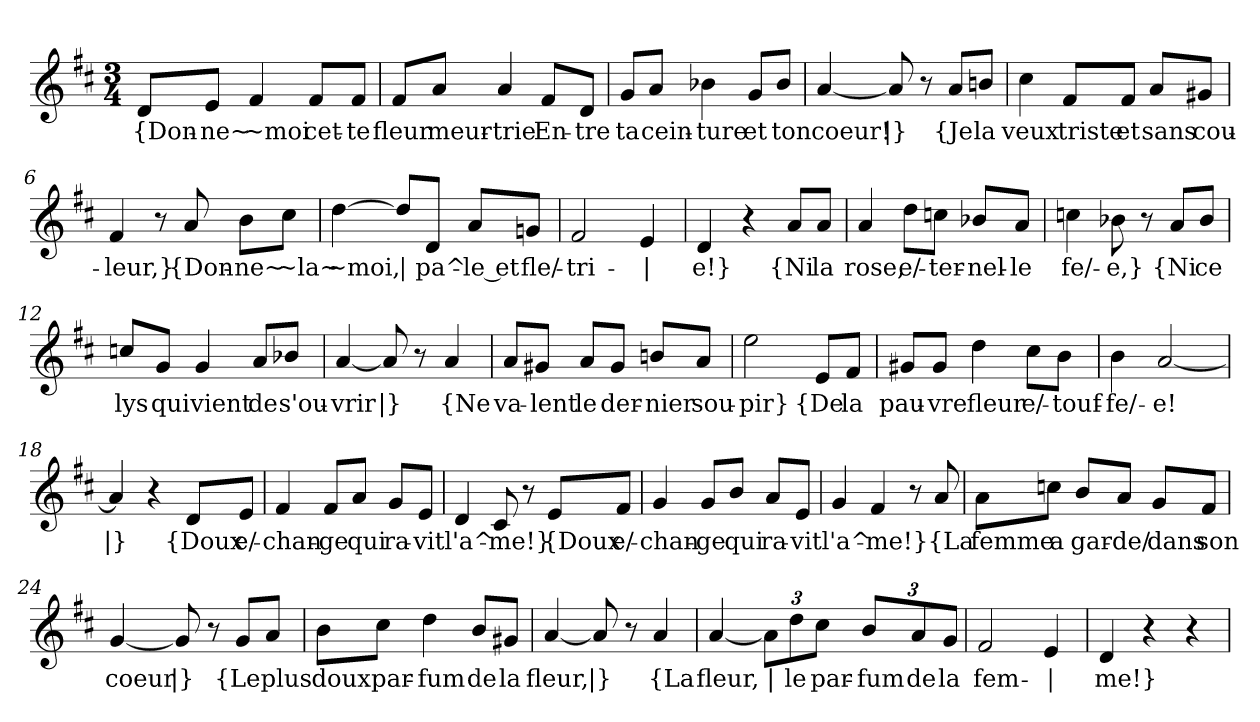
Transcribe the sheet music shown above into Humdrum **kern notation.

**kern	**text
*part1	*part1
*staff1	*staff1
*clefG2	*
*k[f#c#]	*
*M3/4	*
=1	=1
!	!LO:LY:b
8d/L	{Don-
!	!LO:LY:b
8e/J	-ne~
!	!LO:LY:b
4f#/	~moi
!	!LO:LY:b
8f#/L	cet-
!	!LO:LY:b
8f#/J	-te
=2	=2
!	!LO:LY:b
8f#/L	fleur
!	!LO:LY:b
8a/J	meur-
!	!LO:LY:b
4a/	-trie
!	!LO:LY:b
8f#/L	En-
!	!LO:LY:b
8d/J	-tre
=3	=3
!	!LO:LY:b
8g/L	ta
!	!LO:LY:b
8a/J	cein-
!	!LO:LY:b
4b-X\	-ture
!	!LO:LY:b
8g/L	et
!	!LO:LY:b
8b-/J	ton
=4	=4
!	!LO:LY:b
[4a/	coeur!
!	!LO:LY:b
8a/]	|}
8r	.
!	!LO:LY:b
8a/L	{Je
!	!LO:LY:b
8bn/J	la
!!LO:LB:g=z
=5	=5
!	!LO:LY:b
4cc#\	veux
!	!LO:LY:b
8f#/L	triste
!	!LO:LY:b
8f#/J	et
!	!LO:LY:b
8a/L	sans
!	!LO:LY:b
8g#X/J	cou-
=6	=6
!	!LO:LY:b
4f#/	-leur,}
8r	.
!	!LO:LY:b
8a/	{Don-
!	!LO:LY:b
8b\L	-ne~
!	!LO:LY:b
8cc#\J	~la~
=7	=7
!	!LO:LY:b
[4dd\	~moi,
!	!LO:LY:b
8dd/L]	|
!	!LO:LY:b
8d/J	pa^-
!	!LO:LY:b
8a/L	-le et
!	!LO:LY:b
8gn/J	fle/-
=8	=8
!	!LO:LY:b
2f#/	-tri-
!	!LO:LY:b
4e/	|
=9	=9
!	!LO:LY:b
4d/	-e!}
4r	.
!	!LO:LY:b
8a/L	{Ni
!	!LO:LY:b
8a/J	la
!!LO:LB:g=z
=10	=10
!	!LO:LY:b
4a/	rose,
!	!LO:LY:b
8dd\L	e/-
!	!LO:LY:b
8ccn\J	-ter-
!	!LO:LY:b
8b-X/L	-nel-
!	!LO:LY:b
8a/J	-le
=11	=11
!	!LO:LY:b
4ccn\	fe/-
!	!LO:LY:b
8b-X\	-e,}
8r	.
!	!LO:LY:b
8a/L	{Ni
!	!LO:LY:b
8b-/J	ce
=12	=12
!	!LO:LY:b
8ccn/L	lys
!	!LO:LY:b
8g/J	qui
!	!LO:LY:b
4g/	vient
!	!LO:LY:b
8a/L	de
!	!LO:LY:b
8b-X/J	s'ou-
=13	=13
!	!LO:LY:b
[4a/	-vrir
!	!LO:LY:b
8a/]	|}
8r	.
!	!LO:LY:b
4a/	{Ne
=14	=14
!	!LO:LY:b
8a/L	va-
!	!LO:LY:b
8g#X/J	-lent
!	!LO:LY:b
8a/L	le
!	!LO:LY:b
8g#/J	der-
!	!LO:LY:b
8bn/L	-nier
!	!LO:LY:b
8a/J	sou-
!!LO:LB:g=z
=15	=15
!	!LO:LY:b
2ee\	-pir}
!	!LO:LY:b
8e/L	{De
!	!LO:LY:b
8f#/J	la
=16	=16
!	!LO:LY:b
8g#X/L	pau-
!	!LO:LY:b
8g#/J	-vre
!	!LO:LY:b
4dd\	fleur
!	!LO:LY:b
8cc#\L	e/-
!	!LO:LY:b
8b\J	-touf-
=17	=17
!	!LO:LY:b
4b\	-fe/-
!	!LO:LY:b
[2a/	-e!
=18	=18
!	!LO:LY:b
4a/]	|}
4r	.
!	!LO:LY:b
8d/L	{Doux
!	!LO:LY:b
8e/J	e/-
=19	=19
!	!LO:LY:b
4f#/	-chan-
!	!LO:LY:b
8f#/L	-ge
!	!LO:LY:b
8a/J	qui
!	!LO:LY:b
8g/L	ra-
!	!LO:LY:b
8e/J	-vit
!!LO:LB:g=z
=20	=20
!	!LO:LY:b
4d/	l'a^-
!	!LO:LY:b
8c#/	-me!}
8r	.
!	!LO:LY:b
8e/L	{Doux
!	!LO:LY:b
8f#/J	e/-
=21	=21
!	!LO:LY:b
4g/	-chan-
!	!LO:LY:b
8g/L	-ge
!	!LO:LY:b
8b/J	qui
!	!LO:LY:b
8a/L	ra-
!	!LO:LY:b
8e/J	-vit
=22	=22
!	!LO:LY:b
4g/	l'a^-
!	!LO:LY:b
4f#/	-me!}
8r	.
!	!LO:LY:b
8a/	{La
=23	=23
!	!LO:LY:b
8a\L	femme
!	!LO:LY:b
8ccn\J	a
!	!LO:LY:b
8b/L	gar-
!	!LO:LY:b
8a/J	-de/
!	!LO:LY:b
8g/L	dans
!	!LO:LY:b
8f#/J	son
!!LO:LB:g=z
=24	=24
!	!LO:LY:b
[4g/	coeur
!	!LO:LY:b
8g/]	|}
8r	.
!	!LO:LY:b
8g/L	{Le
!	!LO:LY:b
8a/J	plus
=25	=25
!	!LO:LY:b
8b\L	doux
!	!LO:LY:b
8cc#\J	par-
!	!LO:LY:b
4dd\	-fum
!	!LO:LY:b
8b/L	de
!	!LO:LY:b
8g#X/J	la
=26	=26
!	!LO:LY:b
[4a/	fleur,
!	!LO:LY:b
8a/]	|}
8r	.
!	!LO:LY:b
4a/	{La
=27	=27
!	!LO:LY:b
[4a/	fleur,
*Xbrackettup	*
!	!LO:LY:b
12a\L]	|
!	!LO:LY:b
12dd\	le
!	!LO:LY:b
12cc#\J	par-
!	!LO:LY:b
12b/L	-fum
!	!LO:LY:b
12a/	de
!	!LO:LY:b
12g/J	la
=28	=28
!	!LO:LY:b
2f#/	fem-
!	!LO:LY:b
4e/	|
=29	=29
!	!LO:LY:b
4d/	-me!}
4r	.
4r	.
=	=
*-	*-
